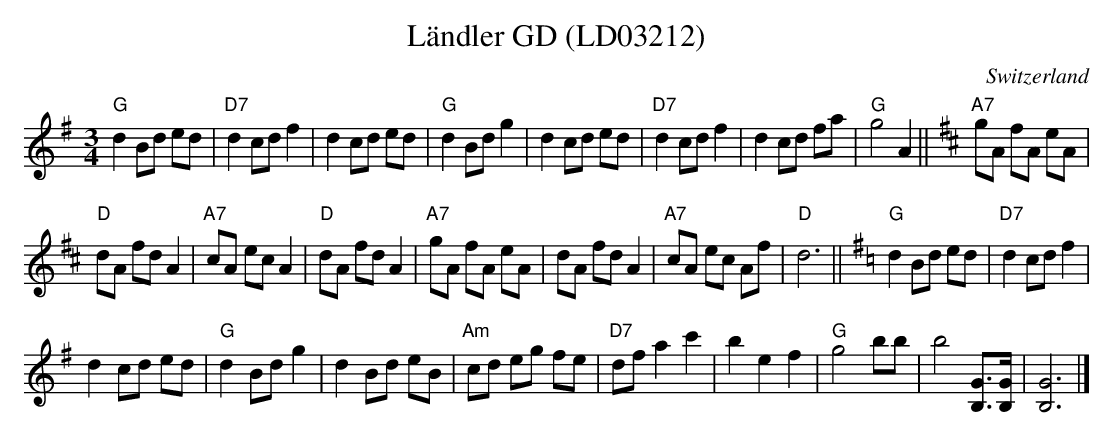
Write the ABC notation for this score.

X:1
T:Ländler GD (LD03212)
O:Switzerland
M:3/4
L:1/8
K:G major
"G"d2 Bd ed | "D7"d2 cd f2 | d2 cd ed | "G"d2 Bd g2 | d2 cd ed | "D7"d2 cd f2 | d2 cd fa | "G"g4 A2 || [K:D] "A7"gA fA eA |
"D"dA fd A2 | "A7"cA ec A2 | "D"dA fd A2 | "A7"gA fA eA | dA fd A2 | "A7"cA ec Af |  "D"d6 || [K:G] "G"d2 Bd ed | "D7"d2 cd f2 |
d2 cd ed | "G"d2 Bd g2 | d2 Bd eB | "Am"cd eg fe | "D7"df a2 c'2 | b2 e2 f2 | "G"g4 bb | b4 [B,G]>[B,G] | [B,6G6] |]
